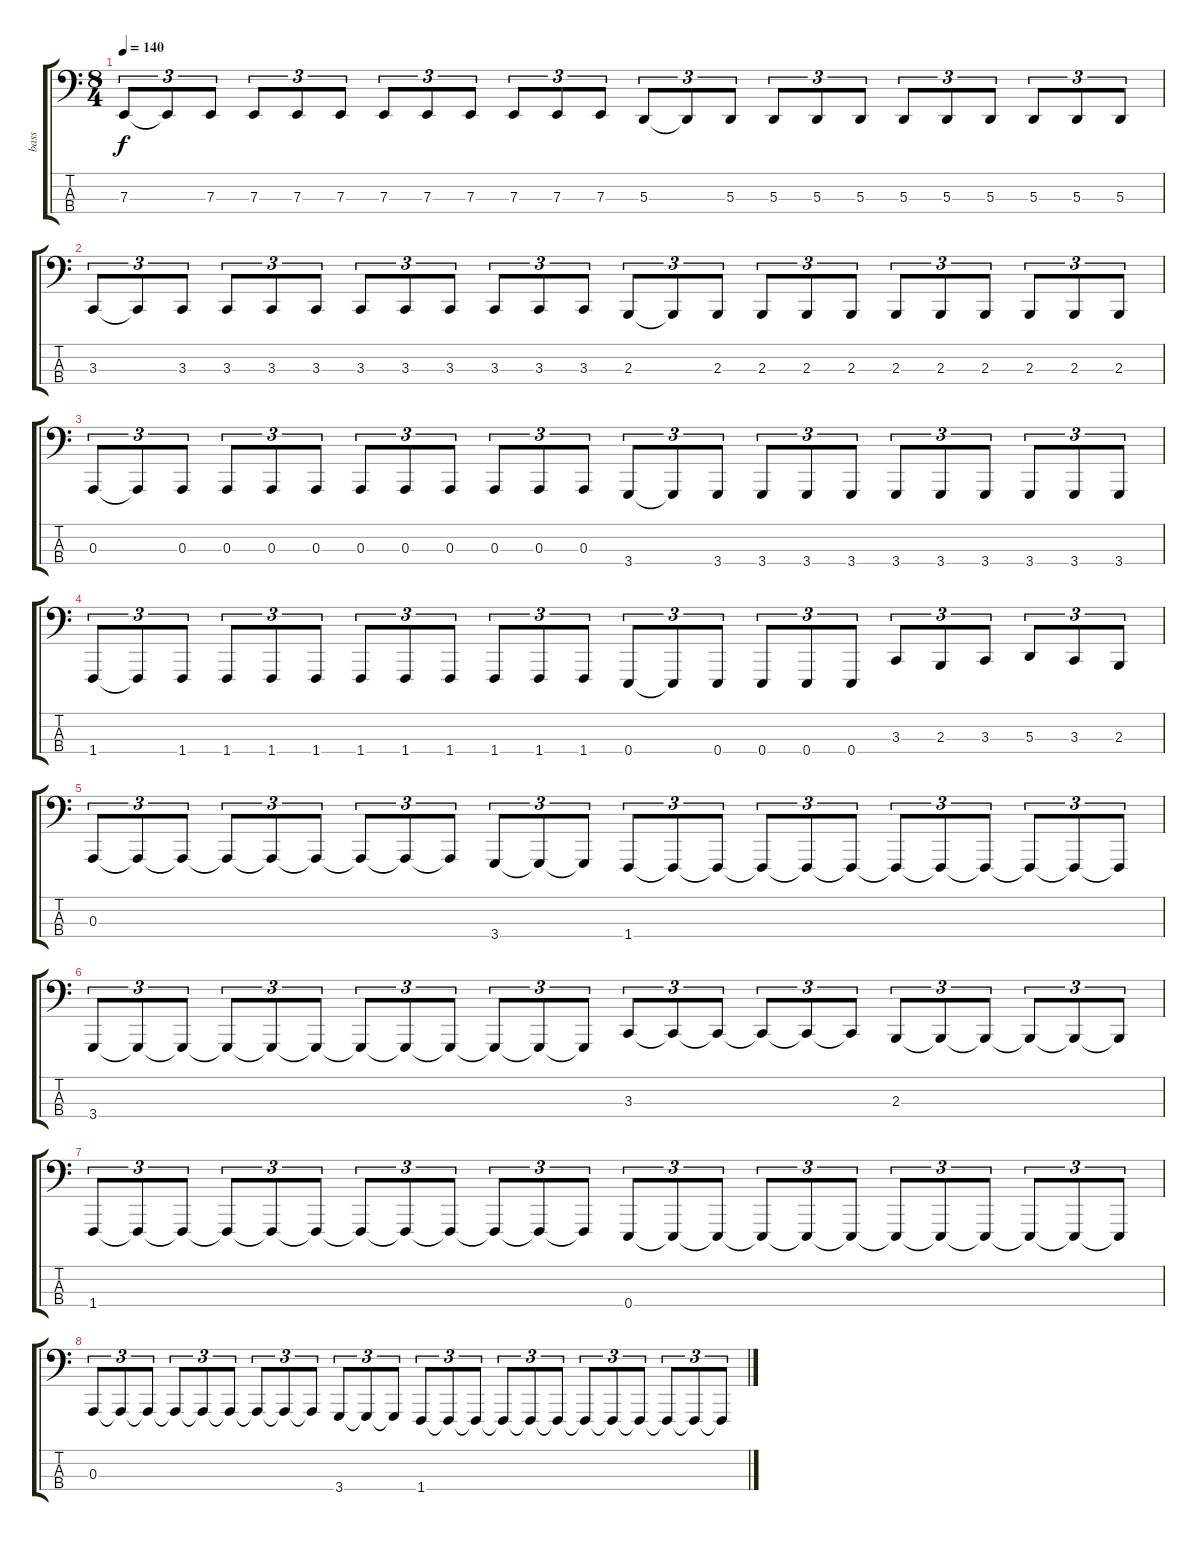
\track ("bass" "bass") {instrument lead8bassandlead}
\staff {score tabs}
\tuning (G2 D2 A1 E1) {hide}
\ts (8 4)
\tempo 140
\clef f4
\ks c
7.3.8{tu (3 2) dy f} 7.3{t}.8{tu (3 2)} 7.3.8{tu (3 2)} 7.3.8{tu (3 2)} 7.3.8{tu (3 2)} 7.3.8{tu (3 2)} 7.3.8{tu (3 2)} 7.3.8{tu (3 2)} 7.3.8{tu (3 2)} 7.3.8{tu (3 2)} 7.3.8{tu (3 2)} 7.3.8{tu (3 2)} 5.3.8{tu (3 2)} 5.3{t}.8{tu (3 2)} 5.3.8{tu (3 2)} 5.3.8{tu (3 2)} 5.3.8{tu (3 2)} 5.3.8{tu (3 2)} 5.3.8{tu (3 2)} 5.3.8{tu (3 2)} 5.3.8{tu (3 2)} 5.3.8{tu (3 2)} 5.3.8{tu (3 2)} 5.3.8{tu (3 2)} |
3.3.8{tu (3 2)} 3.3{t}.8{tu (3 2)} 3.3.8{tu (3 2)} 3.3.8{tu (3 2)} 3.3.8{tu (3 2)} 3.3.8{tu (3 2)} 3.3.8{tu (3 2)} 3.3.8{tu (3 2)} 3.3.8{tu (3 2)} 3.3.8{tu (3 2)} 3.3.8{tu (3 2)} 3.3.8{tu (3 2)} 2.3.8{tu (3 2)} 2.3{t}.8{tu (3 2)} 2.3.8{tu (3 2)} 2.3.8{tu (3 2)} 2.3.8{tu (3 2)} 2.3.8{tu (3 2)} 2.3.8{tu (3 2)} 2.3.8{tu (3 2)} 2.3.8{tu (3 2)} 2.3.8{tu (3 2)} 2.3.8{tu (3 2)} 2.3.8{tu (3 2)} |
0.3.8{tu (3 2)} 0.3{t}.8{tu (3 2)} 0.3.8{tu (3 2)} 0.3.8{tu (3 2)} 0.3.8{tu (3 2)} 0.3.8{tu (3 2)} 0.3.8{tu (3 2)} 0.3.8{tu (3 2)} 0.3.8{tu (3 2)} 0.3.8{tu (3 2)} 0.3.8{tu (3 2)} 0.3.8{tu (3 2)} 3.4.8{tu (3 2)} 3.4{t}.8{tu (3 2)} 3.4.8{tu (3 2)} 3.4.8{tu (3 2)} 3.4.8{tu (3 2)} 3.4.8{tu (3 2)} 3.4.8{tu (3 2)} 3.4.8{tu (3 2)} 3.4.8{tu (3 2)} 3.4.8{tu (3 2)} 3.4.8{tu (3 2)} 3.4.8{tu (3 2)} |
1.4.8{tu (3 2)} 1.4{t}.8{tu (3 2)} 1.4.8{tu (3 2)} 1.4.8{tu (3 2)} 1.4.8{tu (3 2)} 1.4.8{tu (3 2)} 1.4.8{tu (3 2)} 1.4.8{tu (3 2)} 1.4.8{tu (3 2)} 1.4.8{tu (3 2)} 1.4.8{tu (3 2)} 1.4.8{tu (3 2)} 0.4.8{tu (3 2)} 0.4{t}.8{tu (3 2)} 0.4.8{tu (3 2)} 0.4.8{tu (3 2)} 0.4.8{tu (3 2)} 0.4.8{tu (3 2)} 3.3.8{tu (3 2)} 2.3.8{tu (3 2)} 3.3.8{tu (3 2)} 5.3.8{tu (3 2)} 3.3.8{tu (3 2)} 2.3.8{tu (3 2)} |
0.3.8{tu (3 2)} 0.3{t}.8{tu (3 2)} 0.3{t}.8{tu (3 2)} 0.3{t}.8{tu (3 2)} 0.3{t}.8{tu (3 2)} 0.3{t}.8{tu (3 2)} 0.3{t}.8{tu (3 2)} 0.3{t}.8{tu (3 2)} 0.3{t}.8{tu (3 2)} 3.4.8{tu (3 2)} 3.4{t}.8{tu (3 2)} 3.4{t}.8{tu (3 2)} 1.4.8{tu (3 2)} 1.4{t}.8{tu (3 2)} 1.4{t}.8{tu (3 2)} 1.4{t}.8{tu (3 2)} 1.4{t}.8{tu (3 2)} 1.4{t}.8{tu (3 2)} 1.4{t}.8{tu (3 2)} 1.4{t}.8{tu (3 2)} 1.4{t}.8{tu (3 2)} 1.4{t}.8{tu (3 2)} 1.4{t}.8{tu (3 2)} 1.4{t}.8{tu (3 2)} |
3.4.8{tu (3 2)} 3.4{t}.8{tu (3 2)} 3.4{t}.8{tu (3 2)} 3.4{t}.8{tu (3 2)} 3.4{t}.8{tu (3 2)} 3.4{t}.8{tu (3 2)} 3.4{t}.8{tu (3 2)} 3.4{t}.8{tu (3 2)} 3.4{t}.8{tu (3 2)} 3.4{t}.8{tu (3 2)} 3.4{t}.8{tu (3 2)} 3.4{t}.8{tu (3 2)} 3.3.8{tu (3 2)} 3.3{t}.8{tu (3 2)} 3.3{t}.8{tu (3 2)} 3.3{t}.8{tu (3 2)} 3.3{t}.8{tu (3 2)} 3.3{t}.8{tu (3 2)} 2.3.8{tu (3 2)} 2.3{t}.8{tu (3 2)} 2.3{t}.8{tu (3 2)} 2.3{t}.8{tu (3 2)} 2.3{t}.8{tu (3 2)} 2.3{t}.8{tu (3 2)} |
1.4.8{tu (3 2)} 1.4{t}.8{tu (3 2)} 1.4{t}.8{tu (3 2)} 1.4{t}.8{tu (3 2)} 1.4{t}.8{tu (3 2)} 1.4{t}.8{tu (3 2)} 1.4{t}.8{tu (3 2)} 1.4{t}.8{tu (3 2)} 1.4{t}.8{tu (3 2)} 1.4{t}.8{tu (3 2)} 1.4{t}.8{tu (3 2)} 1.4{t}.8{tu (3 2)} 0.4.8{tu (3 2)} 0.4{t}.8{tu (3 2)} 0.4{t}.8{tu (3 2)} 0.4{t}.8{tu (3 2)} 0.4{t}.8{tu (3 2)} 0.4{t}.8{tu (3 2)} 0.4{t}.8{tu (3 2)} 0.4{t}.8{tu (3 2)} 0.4{t}.8{tu (3 2)} 0.4{t}.8{tu (3 2)} 0.4{t}.8{tu (3 2)} 0.4{t}.8{tu (3 2)} |
0.3.8{tu (3 2)} 0.3{t}.8{tu (3 2)} 0.3{t}.8{tu (3 2)} 0.3{t}.8{tu (3 2)} 0.3{t}.8{tu (3 2)} 0.3{t}.8{tu (3 2)} 0.3{t}.8{tu (3 2)} 0.3{t}.8{tu (3 2)} 0.3{t}.8{tu (3 2)} 3.4.8{tu (3 2)} 3.4{t}.8{tu (3 2)} 3.4{t}.8{tu (3 2)} 1.4.8{tu (3 2)} 1.4{t}.8{tu (3 2)} 1.4{t}.8{tu (3 2)} 1.4{t}.8{tu (3 2)} 1.4{t}.8{tu (3 2)} 1.4{t}.8{tu (3 2)} 1.4{t}.8{tu (3 2)} 1.4{t}.8{tu (3 2)} 1.4{t}.8{tu (3 2)} 1.4{t}.8{tu (3 2)} 1.4{t}.8{tu (3 2)} 1.4{t}.8{tu (3 2)}
